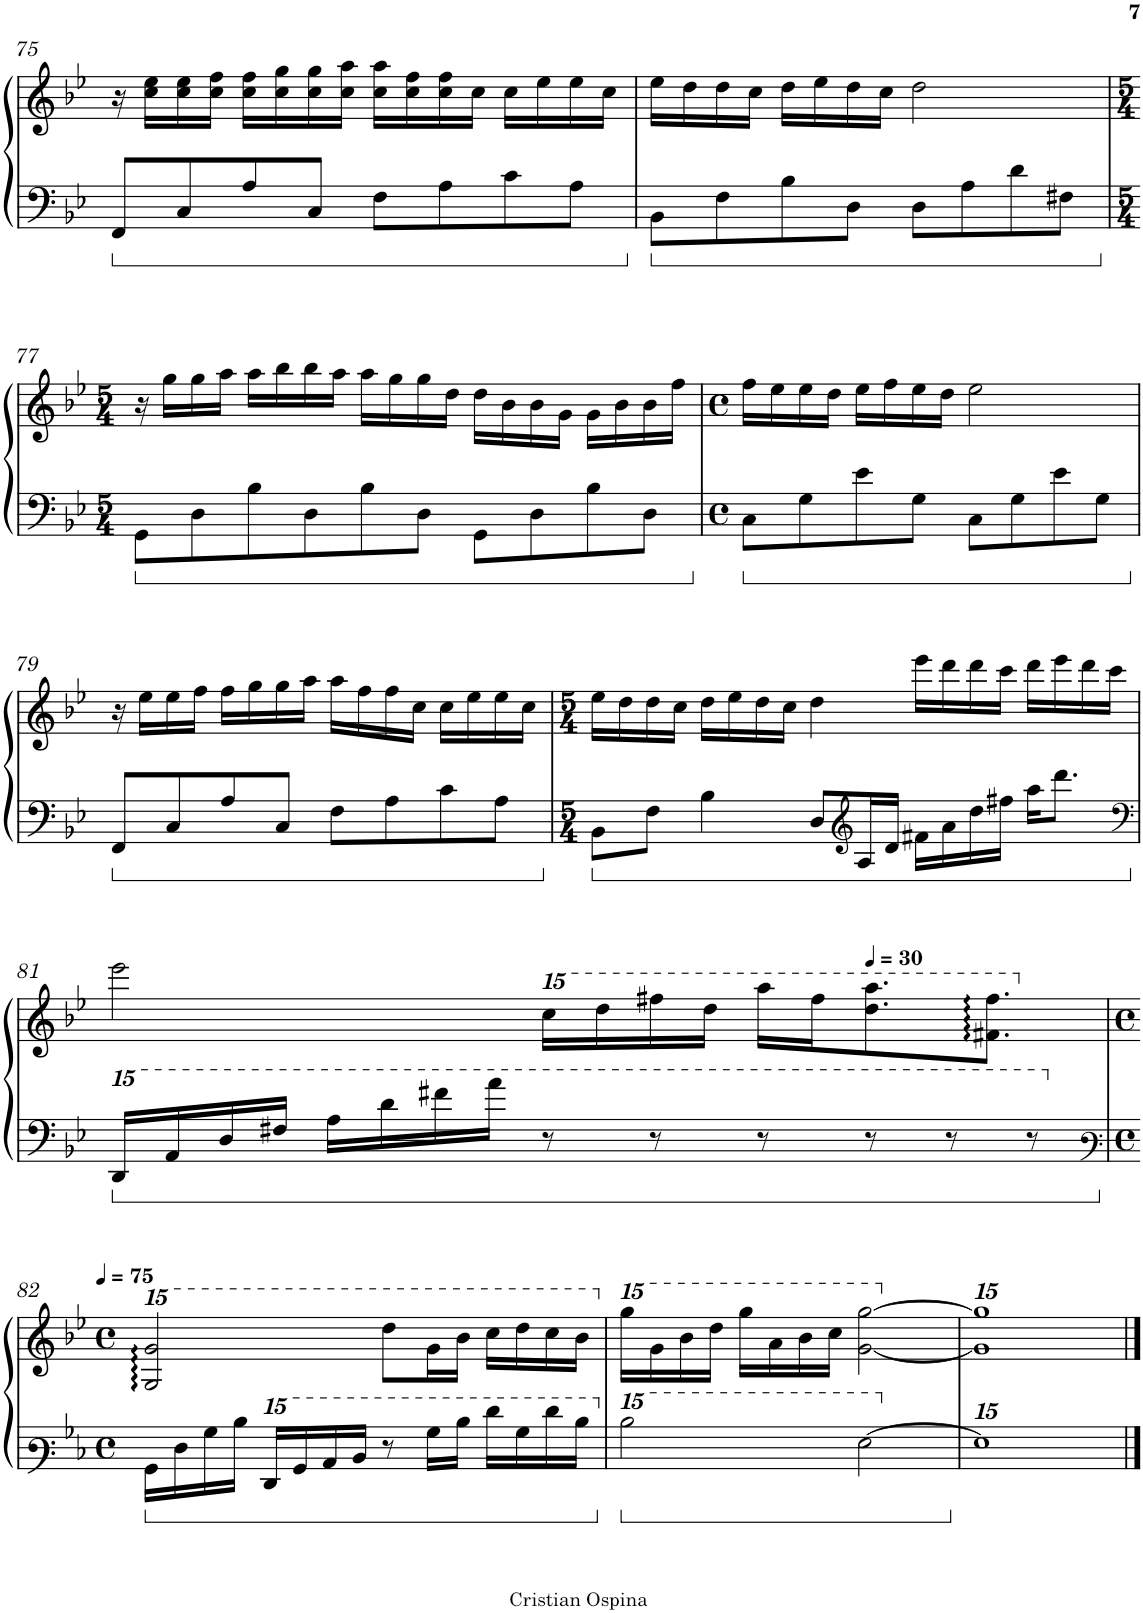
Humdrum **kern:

**kern	**kern
*part1	*part1
*staff2	*staff1
*I"Piano	*
*I'Pno.	*
!!LO:PB:g=z
*clefF4	*clefG2
*k[b-e-]	*k[b-e-]
*M4/4	*M4/4
*met(c)	*met(c)
=75	=75
8FF/L	16r
.	16cc\ 16ee-\LL
8C/	16cc\ 16ee-\
.	16cc\ 16ff\JJ
8A/	16cc\ 16ff\LL
.	16cc\ 16gg\
8C/J	16cc\ 16gg\
.	16cc\ 16aa\JJ
8F\L	16cc\ 16aa\LL
.	16cc\ 16ff\
8A\	16cc\ 16ff\
.	16cc\JJ
8c\	16cc\LL
.	16ee-\
8A\J	16ee-\
.	16cc\JJ
=76	=76
8BB-\L	16ee-\LL
.	16dd\
8F\	16dd\
.	16cc\JJ
8B-\	16dd\LL
.	16ee-\
8D\J	16dd\
.	16cc\JJ
8D\L	2dd\
8A\	.
8d\	.
8F#X\J	.
!!LO:LB:g=z
=77	=77
*M5/4	*M5/4
8GG\L	16r
.	16gg\LL
8D\	16gg\
.	16aa\JJ
8B-\	16aa\LL
.	16bb-\
8D\	16bb-\
.	16aa\JJ
8B-\	16aa\LL
.	16gg\
8D\J	16gg\
.	16dd\JJ
8GG\L	16dd\LL
.	16b-\
8D\	16b-\
.	16g\JJ
8B-\	16g\LL
.	16b-\
8D\J	16b-\
.	16ff\JJ
=78	=78
*M4/4	*M4/4
*met(c)	*met(c)
8C\L	16ff\LL
.	16ee-\
8G\	16ee-\
.	16dd\JJ
8e-\	16ee-\LL
.	16ff\
8G\J	16ee-\
.	16dd\JJ
8C\L	2ee-\
8G\	.
8e-\	.
8G\J	.
!!LO:LB:g=z
=79	=79
8FF/L	16r
.	16ee-\LL
8C/	16ee-\
.	16ff\JJ
8A/	16ff\LL
.	16gg\
8C/J	16gg\
.	16aa\JJ
8F\L	16aa\LL
.	16ff\
8A\	16ff\
.	16cc\JJ
8c\	16cc\LL
.	16ee-\
8A\J	16ee-\
.	16cc\JJ
=80	=80
*M5/4	*M5/4
8BB-\L	16ee-\LL
.	16dd\
8F\J	16dd\
.	16cc\JJ
4B-\	16dd\LL
.	16ee-\
.	16dd\
.	16cc\JJ
8D/L	4dd\
*clefG2	*
16A/L	.
16d/JJ	.
16f#X\LL	16eee-\LL
16a\	16ddd\
16dd\	16ddd\
16ff#X\JJ	16ccc\JJ
16aa\KL	16ddd\LL
8.ddd\J	16eee-\
.	16ddd\
.	16ccc\JJ
!!LO:LB:g=z
=81	=81
*clefF4	*
*15ma	*
16d/LL	2eee-\
16a/	.
16dd/	.
16ff#X/JJ	.
16aa\LL	.
16ddd\	.
16fff#X\	.
16aaa\JJ	.
*	*15ma
8r	16cccc\LL
.	16dddd\
8r	16ffff#X\
.	16dddd\JJ
8r	16aaaa\LL
.	16ffff#\J
*	*MM30
8r	8.dddd\ 8.aaaa\
8r	.
.	8.fff#X\ 8.ffff#\J
8r	.
!!LO:LB:g=z
=82	=82
*clefF3	*
*M4/4	*M4/4
*met(c)	*met(c)
*X15ma	*
*	*X15ma
*	*15ma
*	*MM75
16BB-\LL	2gg/ 2ggg/
16F\	.
16B-\	.
16d\JJ	.
*15ma	*
16f/LL	.
16b-/	.
16cc/	.
16dd/JJ	.
8r	8dddd\L
16bb-\LL	16ggg\L
16ddd\JJ	16bbb-\JJ
16fff\LL	16cccc\LL
16bb-\	16dddd\
16fff\	16cccc\
16ddd\JJ	16bbb-\JJ
=83	=83
*X15ma	*
*15ma	*
*	*X15ma
*	*15ma
2ddd\	16gggg\LL
.	16ggg\
.	16bbb-\
.	16dddd\JJ
.	16gggg\LL
.	16aaa\
.	16bbb-\
.	16cccc\JJ
[2gg\	[2ggg\ [2gggg\
=84	=84
*X15ma	*
*15ma	*
*	*X15ma
*	*15ma
1gg]	1ggg] 1gggg]
*	*X15ma
*X15ma	*
==	==
*-	*-
